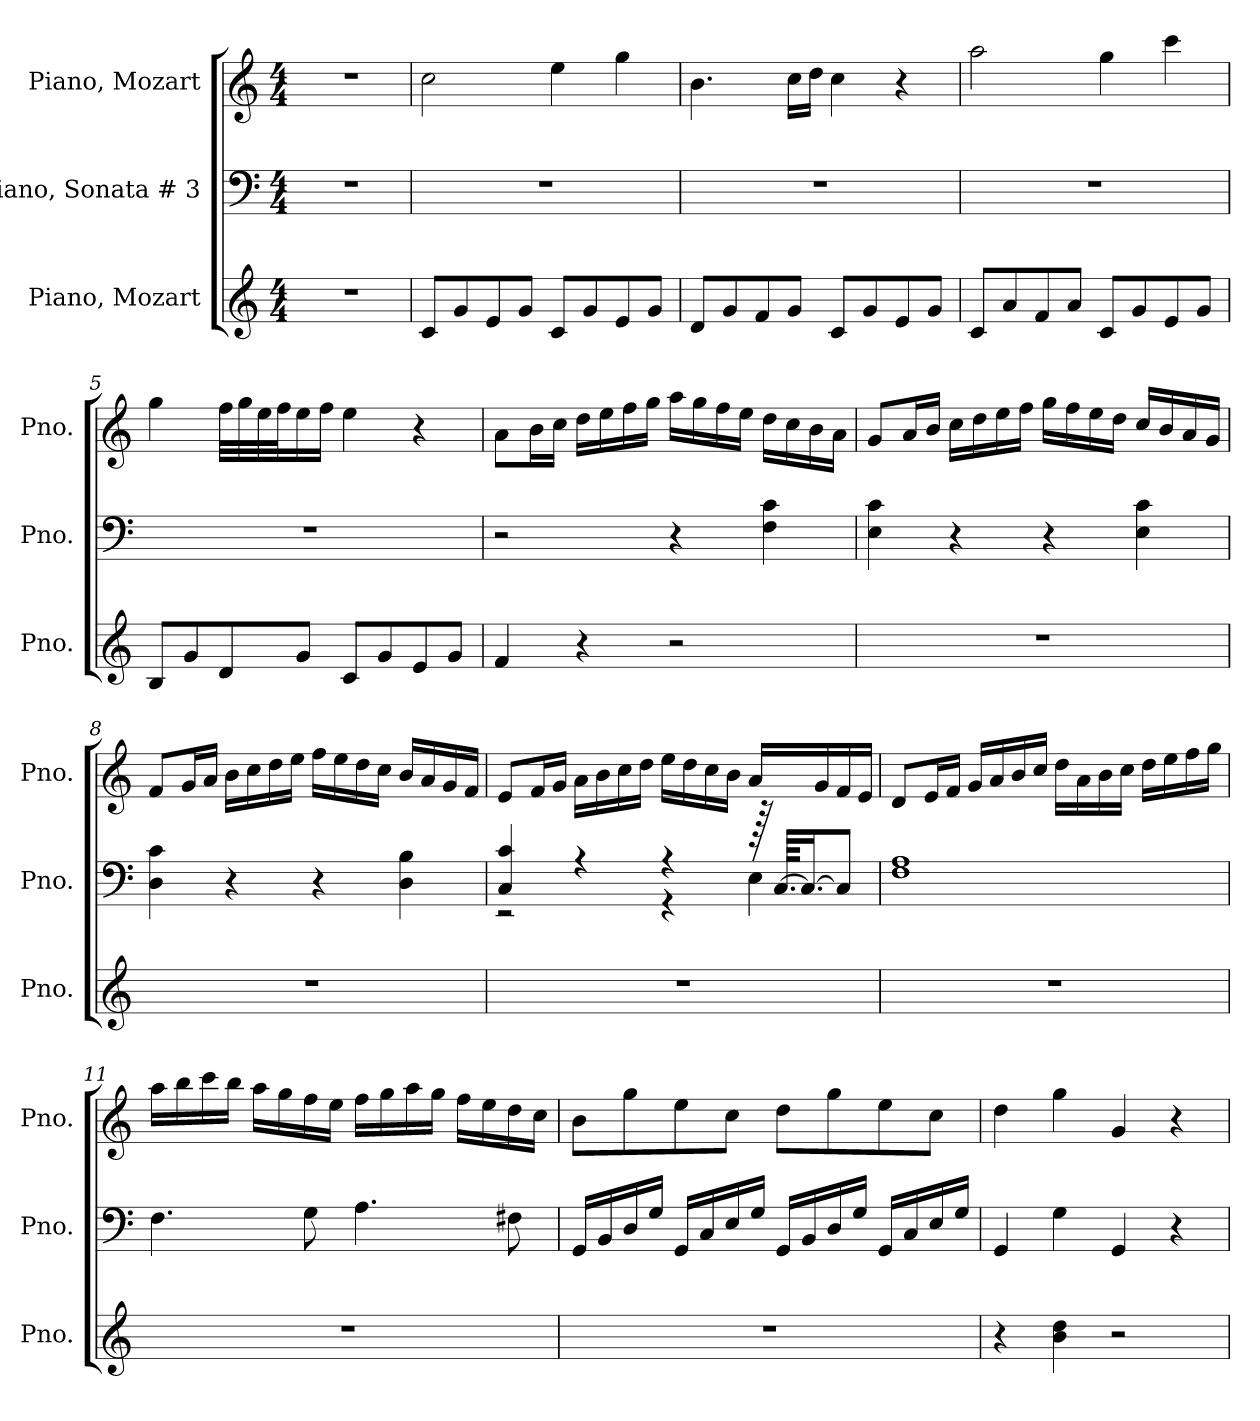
**kern	**kern	**kern
*part3	*part2	*part1
*staff3	*staff2	*staff1
*I"Piano, Mozart	*I"Piano, Sonata # 3	*I"Piano, Mozart
*I'Pno.	*I'Pno.	*I'Pno.
*clefG2	*clefF4	*clefG2
*k[]	*k[]	*k[]
*M4/4	*M4/4	*M4/4
*MM126	*MM126	*MM126
=1	=1	=1
1r	1r	1r
=2	=2	=2
8c/L	1r	2cc\
8g/	.	.
8e/	.	.
8g/J	.	.
8c/L	.	4ee\
8g/	.	.
8e/	.	4gg\
8g/J	.	.
=3	=3	=3
8d/L	1r	4.b\
8g/	.	.
8f/	.	.
8g/J	.	16cc\LL
.	.	16dd\JJ
8c/L	.	4cc\
8g/	.	.
8e/	.	4r
8g/J	.	.
=4	=4	=4
8c/L	1r	2aa\
8a/	.	.
8f/	.	.
8a/J	.	.
8c/L	.	4gg\
8g/	.	.
8e/	.	4ccc\
8g/J	.	.
!!LO:LB:g=z
=5	=5	=5
8B/L	1r	4gg\
8g/	.	.
8d/	.	32ff\LLL
.	.	32gg\
.	.	32ee\
.	.	32ff\J
8g/J	.	16ee\
.	.	16ff\JJ
8c/L	.	4ee\
8g/	.	.
8e/	.	4r
8g/J	.	.
=6	=6	=6
4f/	2r	8a\L
.	.	16b\L
.	.	16cc\JJ
4r	.	16dd\LL
.	.	16ee\
.	.	16ff\
.	.	16gg\JJ
2r	4r	16aa\LL
.	.	16gg\
.	.	16ff\
.	.	16ee\JJ
.	4F\ 4c\	16dd\LL
.	.	16cc\
.	.	16b\
.	.	16a\JJ
=7	=7	=7
1r	4E\ 4c\	8g/L
.	.	16a/L
.	.	16b/JJ
.	4r	16cc\LL
.	.	16dd\
.	.	16ee\
.	.	16ff\JJ
.	4r	16gg\LL
.	.	16ff\
.	.	16ee\
.	.	16dd\JJ
.	4E\ 4c\	16cc/LL
.	.	16b/
.	.	16a/
.	.	16g/JJ
!!LO:LB:g=z
=8	=8	=8
1r	4D\ 4c\	8f/L
.	.	16g/L
.	.	16a/JJ
.	4r	16b\LL
.	.	16cc\
.	.	16dd\
.	.	16ee\JJ
.	4r	16ff\LL
.	.	16ee\
.	.	16dd\
.	.	16cc\JJ
.	4D\ 4B\	16b/LL
.	.	16a/
.	.	16g/
.	.	16f/JJ
=9	=9	=9
*	*^	*
1r	4C/ 4c/	2r	8e/L
.	.	.	16f/L
.	.	.	16g/JJ
.	4r	.	16a\LL
.	.	.	16b\
.	.	.	16cc\
.	.	.	16dd\JJ
.	4r	4r	16ee\LL
.	.	.	16dd\
.	.	.	16cc\
.	.	.	16b\JJ
.	128r	4E\	16a/LL
.	[64.C/KKLL	.	.
.	16.C/J_	.	.
.	.	.	16g/
.	8C/J]	.	16f/
.	.	.	16e/JJ
*	*v	*v	*
!!LO:LB:g=z
=10	=10	=10
1r	1F 1A	8d/L
.	.	16e/L
.	.	16f/JJ
.	.	16g/LL
.	.	16a/
.	.	16b/
.	.	16cc/JJ
.	.	16dd\LL
.	.	16a\
.	.	16b\
.	.	16cc\JJ
.	.	16dd\LL
.	.	16ee\
.	.	16ff\
.	.	16gg\JJ
=11	=11	=11
1r	4.F\	16aa\LL
.	.	16bb\
.	.	16ccc\
.	.	16bb\JJ
.	.	16aa\LL
.	.	16gg\
.	8G\	16ff\
.	.	16ee\JJ
.	4.A\	16ff\LL
.	.	16gg\
.	.	16aa\
.	.	16gg\JJ
.	.	16ff\LL
.	.	16ee\
.	8F#X\	16dd\
.	.	16cc\JJ
!!LO:PB:g=z
=12	=12	=12
1r	16GG/LL	8b\L
.	16BB/	.
.	16D/	8gg\
.	16G/JJ	.
.	16GG/LL	8ee\
.	16C/	.
.	16E/	8cc\J
.	16G/JJ	.
.	16GG/LL	8dd\L
.	16BB/	.
.	16D/	8gg\
.	16G/JJ	.
.	16GG/LL	8ee\
.	16C/	.
.	16E/	8cc\J
.	16G/JJ	.
=13	=13	=13
4r	4GG/	4dd\
4b\ 4dd\	4G\	4gg\
2r	4GG/	4g/
.	4r	4r
=	=	=
*-	*-	*-
